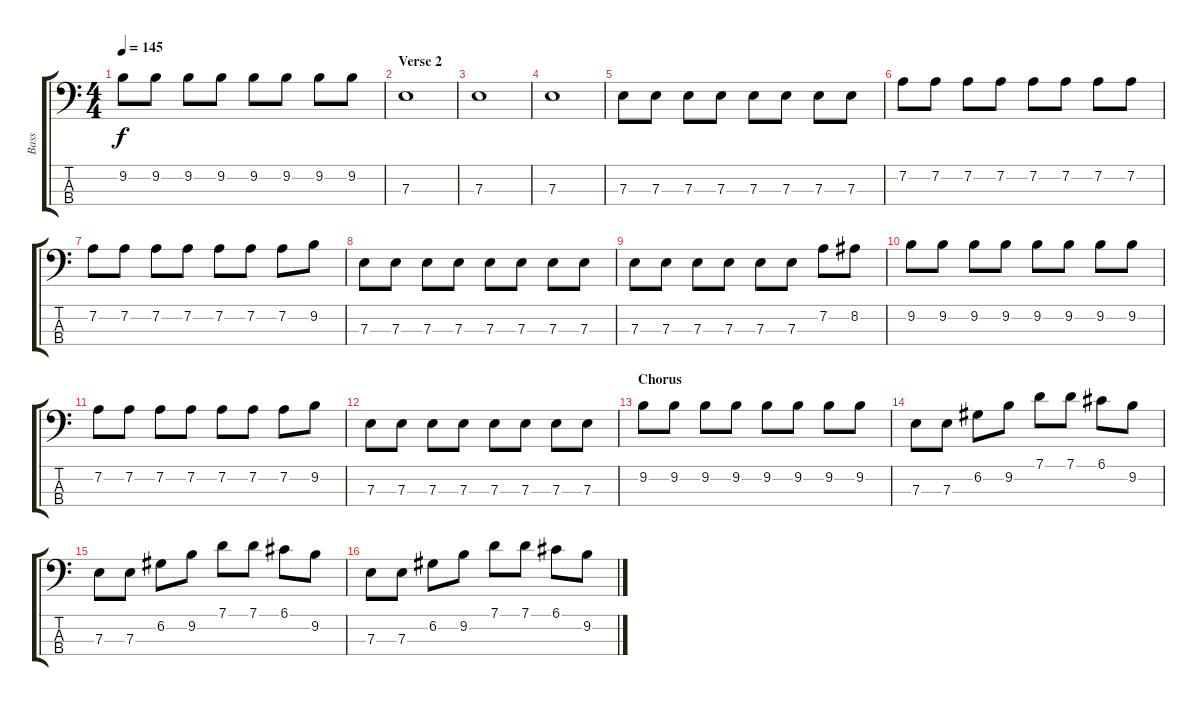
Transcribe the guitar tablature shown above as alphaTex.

\track ("Bass" "Bass") {instrument electricbasspick}
\staff {score tabs}
\tuning (G2 D2 A1 E1) {hide}
\ts (4 4)
\tempo 145
\clef f4
\ks c
9.2.8{dy f} 9.2.8 9.2.8 9.2.8 9.2.8 9.2.8 9.2.8 9.2.8 |
\section ("" "Verse 2")
7.3.1 |
7.3.1 |
7.3.1 |
7.3.8 7.3.8 7.3.8 7.3.8 7.3.8 7.3.8 7.3.8 7.3.8 |
7.2.8 7.2.8 7.2.8 7.2.8 7.2.8 7.2.8 7.2.8 7.2.8 |
7.2.8 7.2.8 7.2.8 7.2.8 7.2.8 7.2.8 7.2.8 9.2.8 |
7.3.8 7.3.8 7.3.8 7.3.8 7.3.8 7.3.8 7.3.8 7.3.8 |
7.3.8 7.3.8 7.3.8 7.3.8 7.3.8 7.3.8 7.2.8 8.2.8 |
9.2.8 9.2.8 9.2.8 9.2.8 9.2.8 9.2.8 9.2.8 9.2.8 |
7.2.8 7.2.8 7.2.8 7.2.8 7.2.8 7.2.8 7.2.8 9.2.8 |
7.3.8 7.3.8 7.3.8 7.3.8 7.3.8 7.3.8 7.3.8 7.3.8 |
\section ("" "Chorus")
9.2.8 9.2.8 9.2.8 9.2.8 9.2.8 9.2.8 9.2.8 9.2.8 |
7.3.8 7.3.8 6.2.8 9.2.8 7.1.8 7.1.8 6.1.8 9.2.8 |
7.3.8 7.3.8 6.2.8 9.2.8 7.1.8 7.1.8 6.1.8 9.2.8 |
7.3.8 7.3.8 6.2.8 9.2.8 7.1.8 7.1.8 6.1.8 9.2.8
